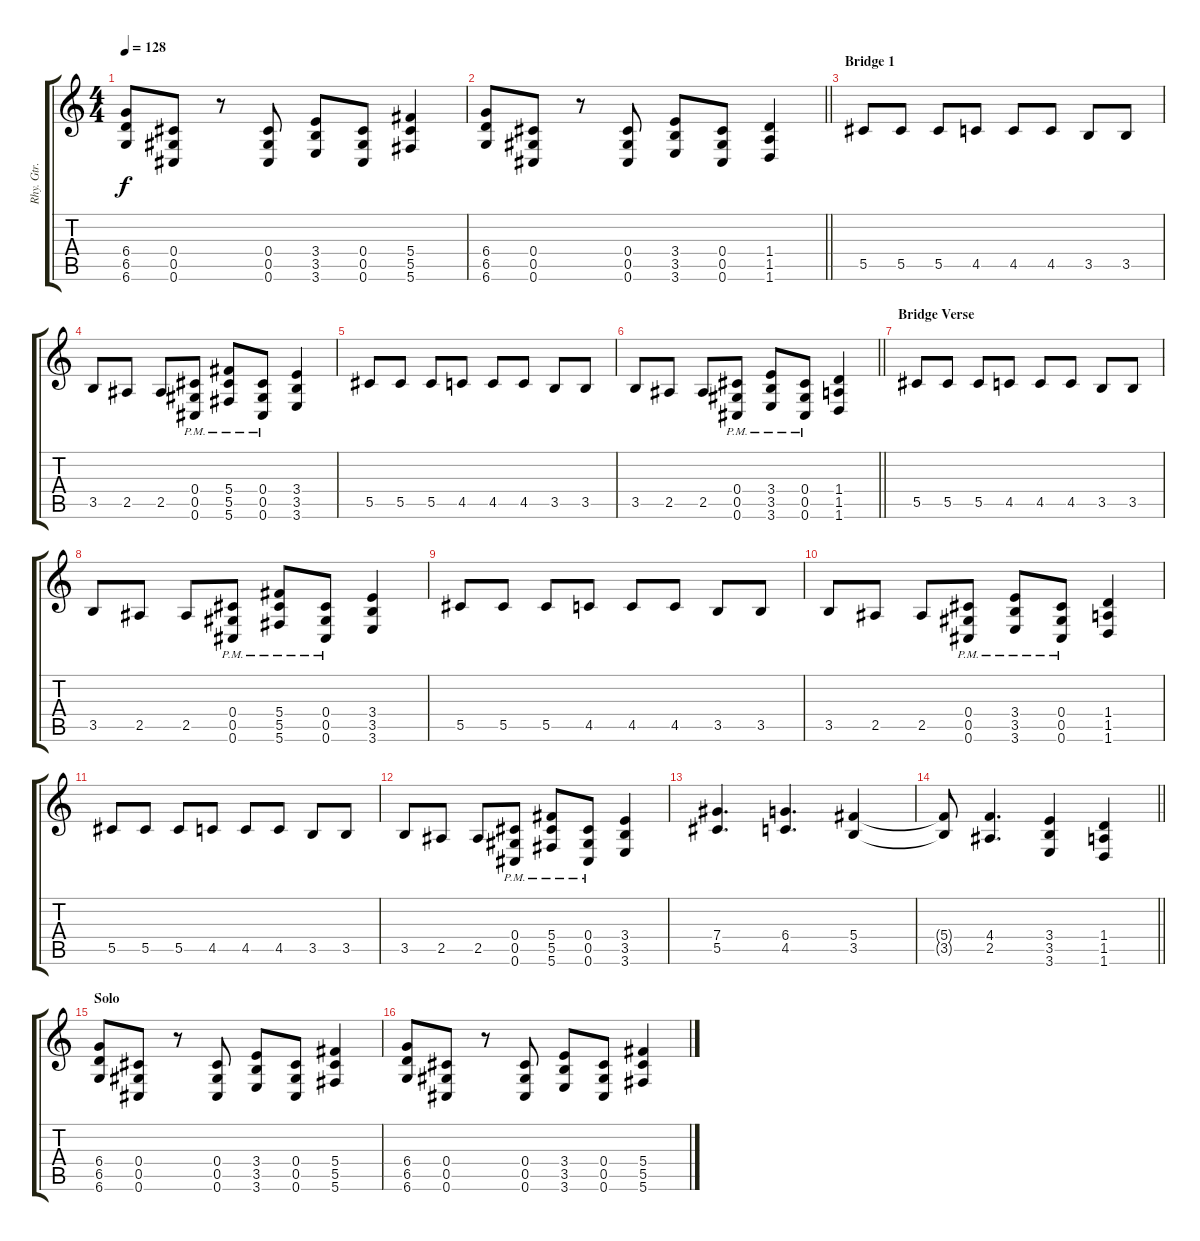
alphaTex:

\track ("Rhy. Gtr. 1" "Rhy. Gtr. ") {instrument distortionguitar}
\staff {score tabs}
\tuning (Eb4 Bb3 Gb3 Db3 Ab2 Db2) {hide}
\ts (4 4)
\tempo 128
\clef g2
\ks c
(6.4 6.5 6.6).8{dy f} (0.4 0.5 0.6).8 r.8 (0.4 0.5 0.6).8 (3.4 3.5 3.6).8 (0.4 0.5 0.6).8 (5.4 5.5 5.6).4 |
\barLineRight lightlight
(6.4 6.5 6.6).8 (0.4 0.5 0.6).8 r.8 (0.4 0.5 0.6).8 (3.4 3.5 3.6).8 (0.4 0.5 0.6).8 (1.4 1.5 1.6).4 |
\section ("" "Bridge 1")
5.5.8 5.5.8 5.5.8 4.5.8 4.5.8 4.5.8 3.5.8 3.5.8 |
3.5.8 2.5.8 2.5.8 (0.4{pm} 0.5{pm} 0.6{pm}).8 (5.4{pm} 5.5{pm} 5.6{pm}).8 (0.4{pm} 0.5{pm} 0.6{pm}).8 (3.4 3.5 3.6).4 |
5.5.8 5.5.8 5.5.8 4.5.8 4.5.8 4.5.8 3.5.8 3.5.8 |
\barLineRight lightlight
3.5.8 2.5.8 2.5.8 (0.4{pm} 0.5{pm} 0.6{pm}).8 (3.4{pm} 3.5{pm} 3.6{pm}).8 (0.4{pm} 0.5{pm} 0.6{pm}).8 (1.4 1.5 1.6).4 |
\section ("" "Bridge Verse")
5.5.8 5.5.8 5.5.8 4.5.8 4.5.8 4.5.8 3.5.8 3.5.8 |
3.5.8 2.5.8 2.5.8 (0.4{pm} 0.5{pm} 0.6{pm}).8 (5.4{pm} 5.5{pm} 5.6{pm}).8 (0.4{pm} 0.5{pm} 0.6{pm}).8 (3.4 3.5 3.6).4 |
5.5.8 5.5.8 5.5.8 4.5.8 4.5.8 4.5.8 3.5.8 3.5.8 |
3.5.8 2.5.8 2.5.8 (0.4{pm} 0.5{pm} 0.6{pm}).8 (3.4{pm} 3.5{pm} 3.6{pm}).8 (0.4{pm} 0.5{pm} 0.6{pm}).8 (1.4 1.5 1.6).4 |
5.5.8 5.5.8 5.5.8 4.5.8 4.5.8 4.5.8 3.5.8 3.5.8 |
3.5.8 2.5.8 2.5.8 (0.4{pm} 0.5{pm} 0.6{pm}).8 (5.4{pm} 5.5{pm} 5.6{pm}).8 (0.4{pm} 0.5{pm} 0.6{pm}).8 (3.4 3.5 3.6).4 |
(7.4 5.5).4{d} (6.4 4.5).4{d} (5.4 3.5).4 |
\barLineRight lightlight
(5.4{t} 3.5{t}).8 (4.4 2.5).4{d} (3.4 3.5 3.6).4 (1.4 1.5 1.6).4 |
\section ("" "Solo")
(6.4 6.5 6.6).8 (0.4 0.5 0.6).8 r.8 (0.4 0.5 0.6).8 (3.4 3.5 3.6).8 (0.4 0.5 0.6).8 (5.4 5.5 5.6).4 |
(6.4 6.5 6.6).8 (0.4 0.5 0.6).8 r.8 (0.4 0.5 0.6).8 (3.4 3.5 3.6).8 (0.4 0.5 0.6).8 (5.4 5.5 5.6).4
